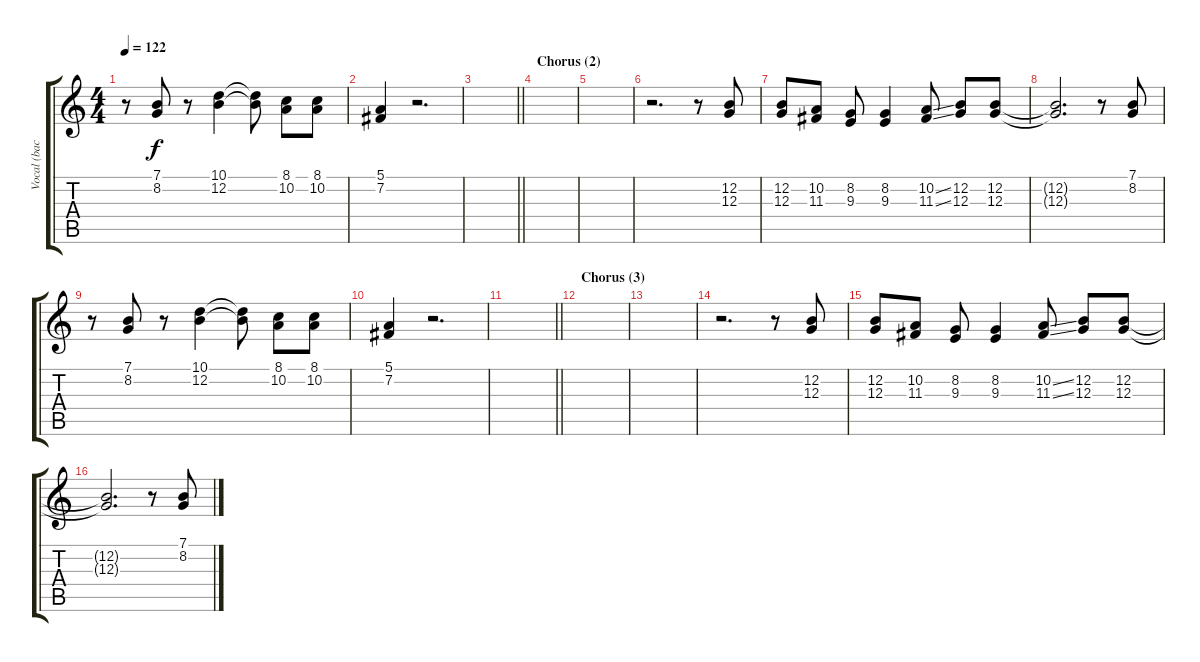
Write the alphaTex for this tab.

\track ("Vocal (back)" "Vocal (bac") {instrument cello}
\staff {score tabs}
\tuning (E4 B3 G3 D3 A2 E2) {hide}
\ts (4 4)
\tempo 122
\clef g2
\ks c
r.8{dy f} (7.1 8.2).8 r.8 (10.1 12.2).4 (10.1{t} 12.2{t}).8 (8.1 10.2).8 (8.1 10.2).8 |
(5.1 7.2).4 r.2{d} |
\barLineRight lightlight
|
\section ("" "Chorus (2)")
|
|
r.2{d} r.8 (12.2 12.3).8 |
(12.2 12.3).8 (10.2 11.3).8 (8.2 9.3).8 (8.2 9.3).4 (10.2{ss} 11.3{ss}).8 (12.2 12.3).8 (12.2 12.3).8 |
(12.2{t} 12.3{t}).2{d} r.8 (7.1 8.2).8 |
r.8 (7.1 8.2).8 r.8 (10.1 12.2).4 (10.1{t} 12.2{t}).8 (8.1 10.2).8 (8.1 10.2).8 |
(5.1 7.2).4 r.2{d} |
\barLineRight lightlight
|
\section ("" "Chorus (3)")
|
|
r.2{d} r.8 (12.2 12.3).8 |
(12.2 12.3).8 (10.2 11.3).8 (8.2 9.3).8 (8.2 9.3).4 (10.2{ss} 11.3{ss}).8 (12.2 12.3).8 (12.2 12.3).8 |
(12.2{t} 12.3{t}).2{d} r.8 (7.1 8.2).8
